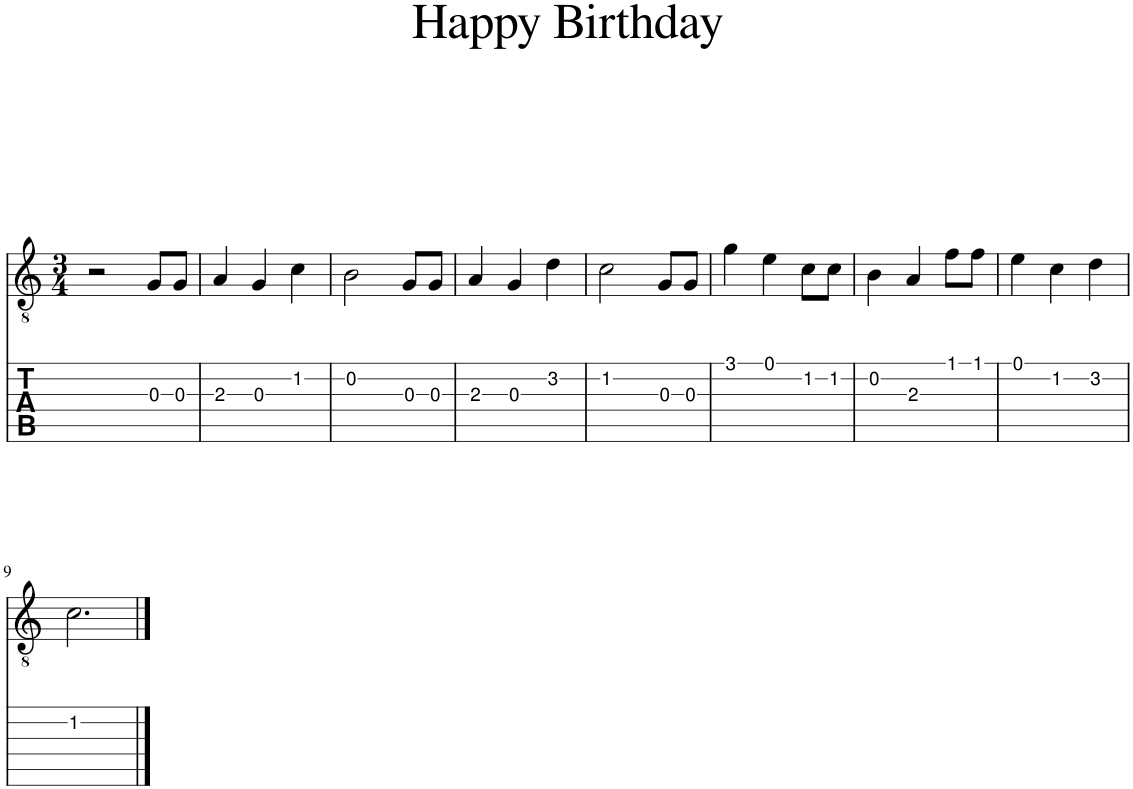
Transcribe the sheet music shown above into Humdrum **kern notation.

**kern	**kern
*part1	*part1
*staff2	*staff1
*I"Guitar	*
*I'Guit.	*
*stria6	*
*	*clefGv2
*k[]	*k[]
*M3/4	*M3/4
=1	=1
2r	2r
8GL	8G/L
8GJ	8G/J
=2	=2
4A	4A/
4G	4G/
4c	4c\
=3	=3
2B	2B\
8GL	8G/L
8GJ	8G/J
=4	=4
4A	4A/
4G	4G/
4d	4d\
=5	=5
2c	2c\
8GL	8G/L
8GJ	8G/J
=6	=6
4g	4g\
4e	4e\
8cL	8c\L
8cJ	8c\J
=7	=7
4B	4B\
4A	4A/
8fL	8f\L
8fJ	8f\J
=8	=8
4e	4e\
4c	4c\
4d	4d\
!!LO:LB:g=z
=9	=9
2.c	2.c\
==	==
*-	*-
